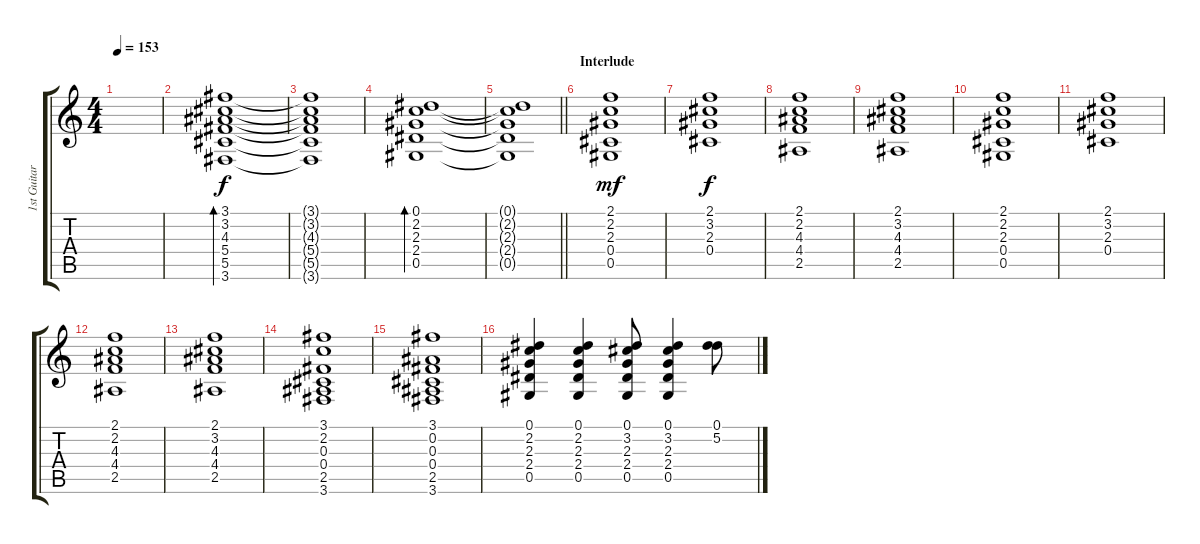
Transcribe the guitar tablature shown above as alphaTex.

\track ("1st Guitar (Farin Urlaub)" "1st Guitar") {instrument distortionguitar}
\staff {score tabs}
\tuning (Eb4 Bb3 Gb3 Db3 Ab2 Eb2) {hide}
\ts (4 4)
\tempo 153
\clef g2
\ks c
|
(3.1 3.2 4.3 5.4 5.5 3.6).1{bd 120 volume 6} |
(3.1{t} 3.2{t} 4.3{t} 5.4{t} 5.5{t} 3.6{t}).1{volume 2} |
(0.1 2.2 2.3 2.4 0.5).1{bd 120 volume 6} |
\barLineRight lightlight
(0.1{t} 2.2{t} 2.3{t} 2.4{t} 0.5{t}).1{volume 2} |
\section ("" "Interlude")
(2.1 2.2 2.3 0.4 0.5).1{dy mf volume 15} |
(2.1 3.2 2.3 0.4).1{dy f} |
(2.1 2.2 4.3 4.4 2.5).1 |
(2.1 3.2 4.3 4.4 2.5).1 |
(2.1 2.2 2.3 0.4 0.5).1 |
(2.1 3.2 2.3 0.4).1 |
(2.1 2.2 4.3 4.4 2.5).1 |
(2.1 3.2 4.3 4.4 2.5).1 |
(3.1 2.2 0.3 0.4 2.5 3.6).1 |
(3.1 0.2 0.3 0.4 2.5 3.6).1 |
(0.1 2.2 2.3 2.4 0.5).4 (0.1 2.2 2.3 2.4 0.5).4 (0.1 3.2 2.3 2.4 0.5).8 (0.1 3.2 2.3 2.4 0.5).4 (0.1 5.2).8
